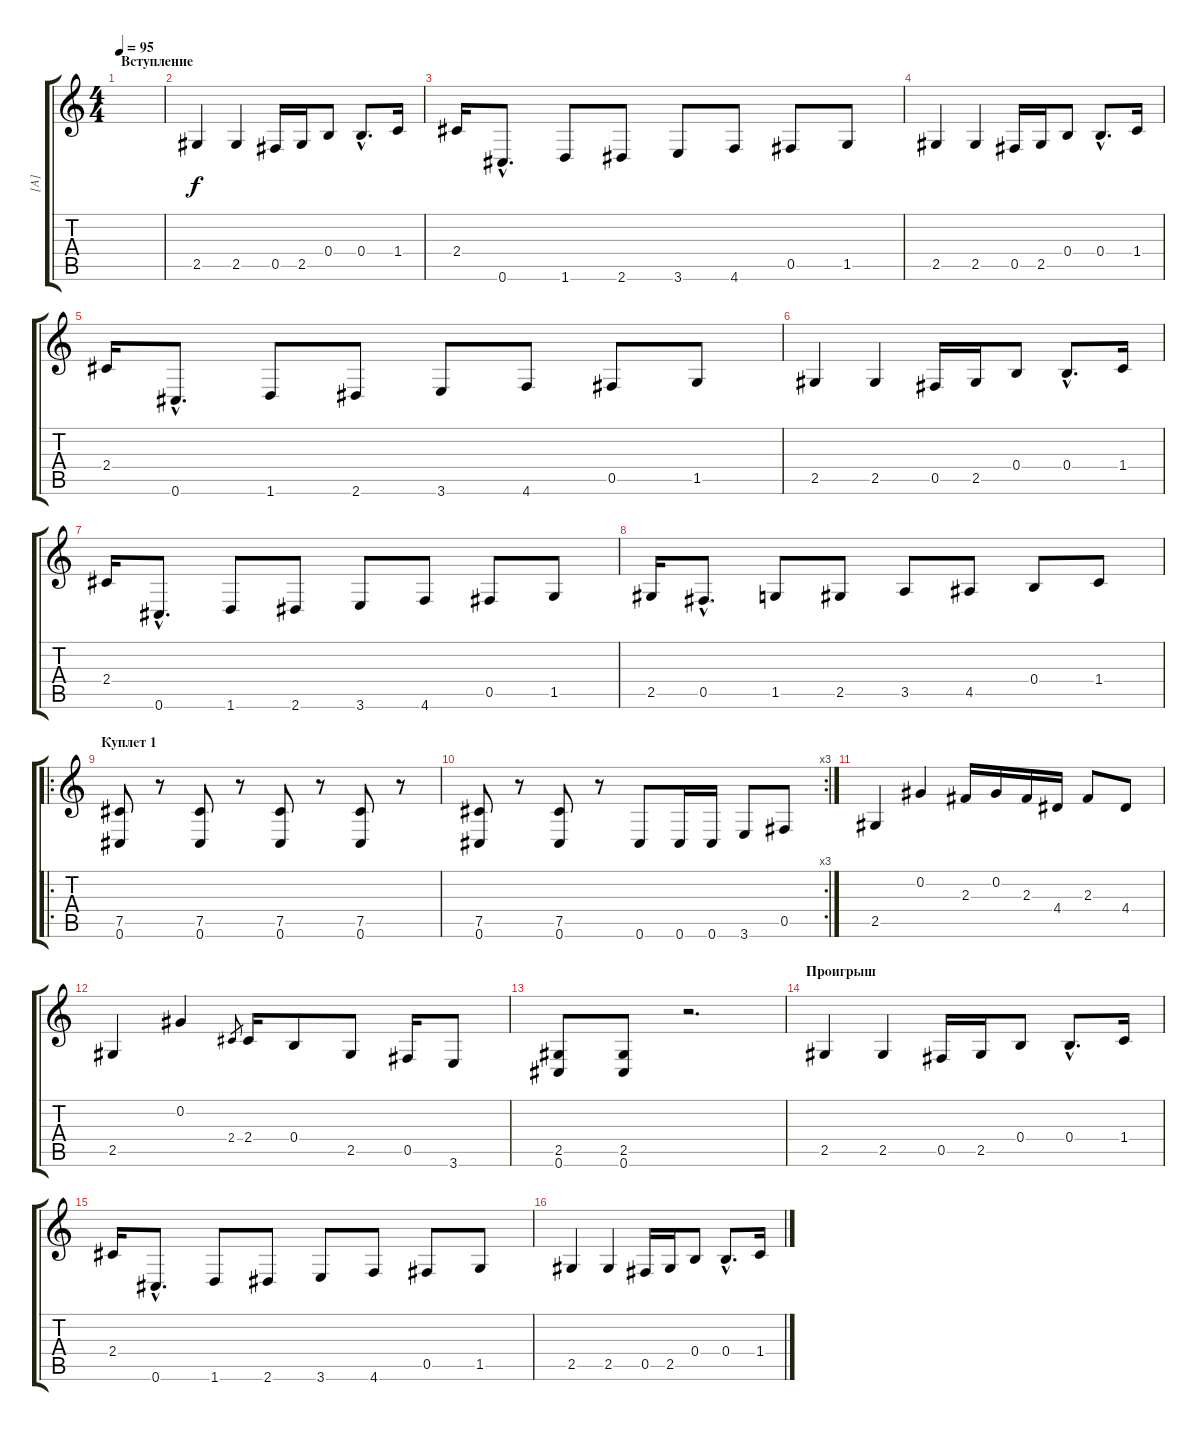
\track ("[A]" "[A]") {instrument distortionguitar}
\staff {score tabs}
\tuning (Db4 Ab3 E3 B2 Gb2 Db2) {hide}
\ts (4 4)
\section ("" "Вступление")
\tempo 95
\clef g2
\ks c
|
2.5.4 2.5.4 0.5.16 2.5.16 0.4.8 0.4{hac}.8{d} 1.4.16 |
2.4.16 0.6{hac}.8{d} 1.6.8 2.6.8 3.6.8 4.6.8 0.5.8 1.5.8 |
2.5.4 2.5.4 0.5.16 2.5.16 0.4.8 0.4{hac}.8{d} 1.4.16 |
2.4.16 0.6{hac}.8{d} 1.6.8 2.6.8 3.6.8 4.6.8 0.5.8 1.5.8 |
2.5.4 2.5.4 0.5.16 2.5.16 0.4.8 0.4{hac}.8{d} 1.4.16 |
2.4.16 0.6{hac}.8{d} 1.6.8 2.6.8 3.6.8 4.6.8 0.5.8 1.5.8 |
2.5.16 0.5{hac}.8{d} 1.5.8 2.5.8 3.5.8 4.5.8 0.4.8 1.4.8 |
\ro
\section ("" "Куплет 1")
(7.5 0.6).8 r.8 (7.5 0.6).8 r.8 (7.5 0.6).8 r.8 (7.5 0.6).8 r.8 |
\rc 3
(7.5 0.6).8 r.8 (7.5 0.6).8 r.8 0.6.8 0.6.16 0.6.16 3.6.8 0.5.8 |
2.5.4 0.2.4 2.3.16 0.2.16 2.3.16 4.4.16 2.3.8 4.4.8 |
2.5.4 0.2.4 2.4.8{gr} 2.4.16 0.4.8 2.5.8 0.5.16 3.6.8 |
(2.5 0.6).8 (2.5 0.6).8 r.2{d} |
\section ("" "Проигрыш")
2.5.4 2.5.4 0.5.16 2.5.16 0.4.8 0.4{hac}.8{d} 1.4.16 |
2.4.16 0.6{hac}.8{d} 1.6.8 2.6.8 3.6.8 4.6.8 0.5.8 1.5.8 |
2.5.4 2.5.4 0.5.16 2.5.16 0.4.8 0.4{hac}.8{d} 1.4.16
